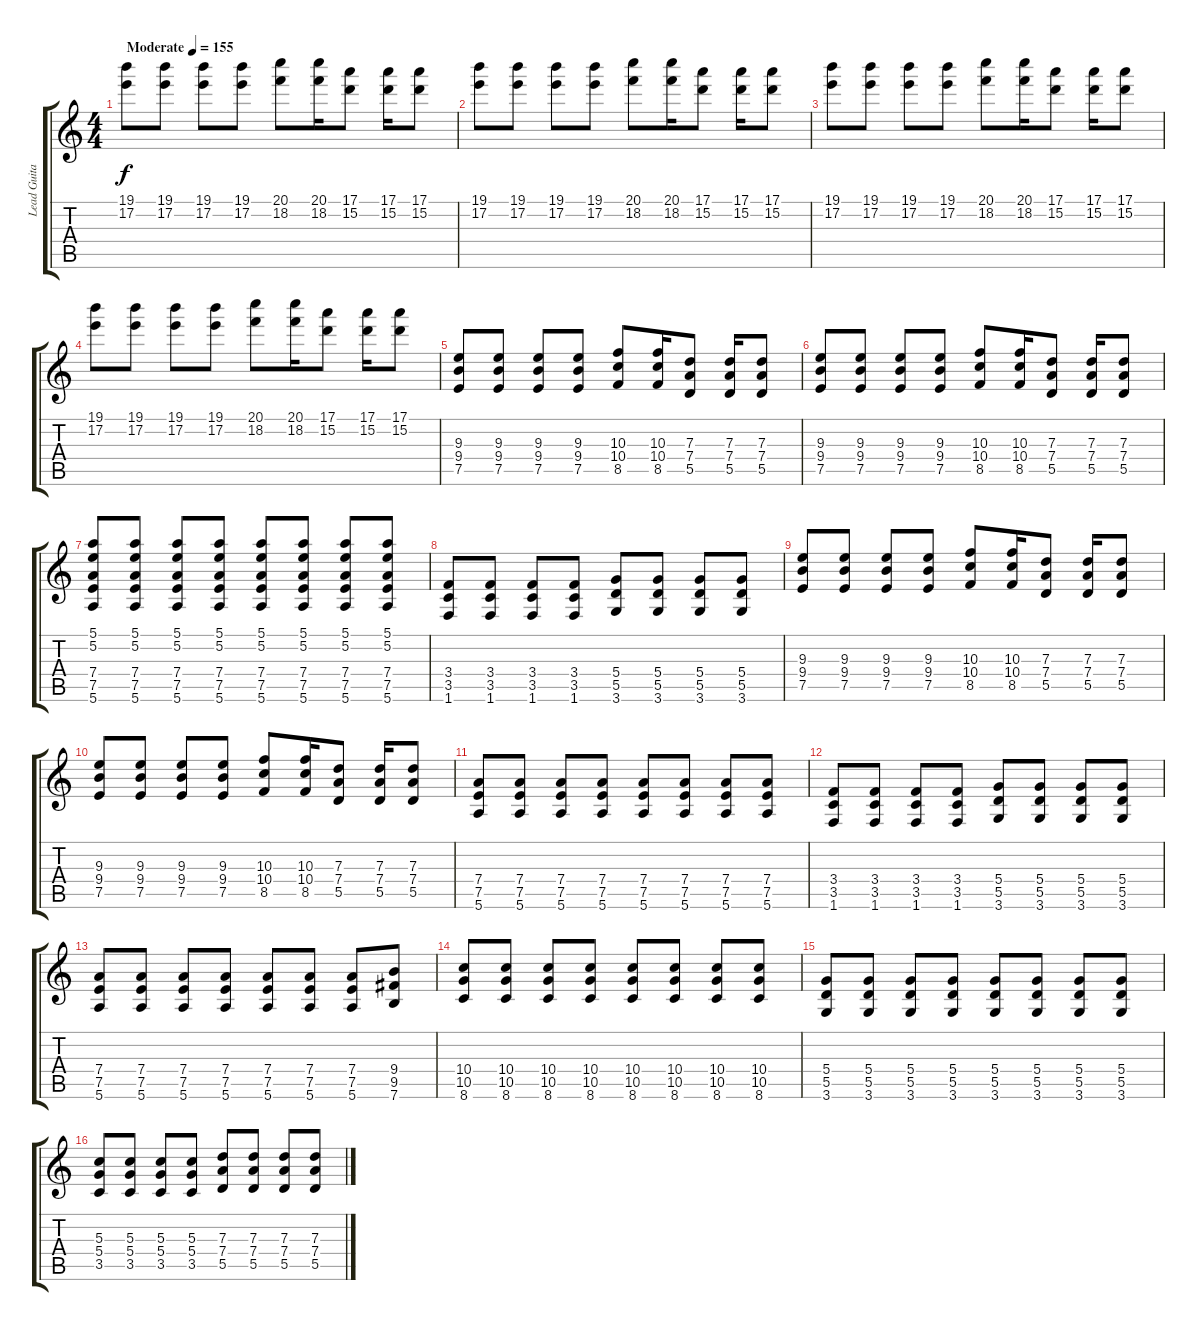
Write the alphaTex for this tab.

\track ("Lead Guitar" "Lead Guita") {instrument overdrivenguitar}
\staff {score tabs}
\tuning (E4 B3 G3 D3 A2 E2) {hide}
\ts (4 4)
\tempo (155 "Moderate")
\clef g2
\ks c
(19.1 17.2).8{dy f instrument overdrivenguitar} (19.1 17.2).8 (19.1 17.2).8 (19.1 17.2).8 (20.1 18.2).8 (20.1 18.2).16 (17.1 15.2).8 (17.1 15.2).16 (17.1 15.2).8 |
(19.1 17.2).8 (19.1 17.2).8 (19.1 17.2).8 (19.1 17.2).8 (20.1 18.2).8 (20.1 18.2).16 (17.1 15.2).8 (17.1 15.2).16 (17.1 15.2).8 |
(19.1 17.2).8 (19.1 17.2).8 (19.1 17.2).8 (19.1 17.2).8 (20.1 18.2).8 (20.1 18.2).16 (17.1 15.2).8 (17.1 15.2).16 (17.1 15.2).8 |
(19.1 17.2).8 (19.1 17.2).8 (19.1 17.2).8 (19.1 17.2).8 (20.1 18.2).8 (20.1 18.2).16 (17.1 15.2).8 (17.1 15.2).16 (17.1 15.2).8 |
(9.3 9.4 7.5).8 (9.3 9.4 7.5).8 (9.3 9.4 7.5).8 (9.3 9.4 7.5).8 (10.3 10.4 8.5).8 (10.3 10.4 8.5).16 (7.3 7.4 5.5).8 (7.3 7.4 5.5).16 (7.3 7.4 5.5).8 |
(9.3 9.4 7.5).8 (9.3 9.4 7.5).8 (9.3 9.4 7.5).8 (9.3 9.4 7.5).8 (10.3 10.4 8.5).8 (10.3 10.4 8.5).16 (7.3 7.4 5.5).8 (7.3 7.4 5.5).16 (7.3 7.4 5.5).8 |
(5.1 5.2 7.4 7.5 5.6).8 (5.1 5.2 7.4 7.5 5.6).8 (5.1 5.2 7.4 7.5 5.6).8 (5.1 5.2 7.4 7.5 5.6).8 (5.1 5.2 7.4 7.5 5.6).8 (5.1 5.2 7.4 7.5 5.6).8 (5.1 5.2 7.4 7.5 5.6).8 (5.1 5.2 7.4 7.5 5.6).8 |
(3.4 3.5 1.6).8 (3.4 3.5 1.6).8 (3.4 3.5 1.6).8 (3.4 3.5 1.6).8 (5.4 5.5 3.6).8 (5.4 5.5 3.6).8 (5.4 5.5 3.6).8 (5.4 5.5 3.6).8 |
(9.3 9.4 7.5).8 (9.3 9.4 7.5).8 (9.3 9.4 7.5).8 (9.3 9.4 7.5).8 (10.3 10.4 8.5).8 (10.3 10.4 8.5).16 (7.3 7.4 5.5).8 (7.3 7.4 5.5).16 (7.3 7.4 5.5).8 |
(9.3 9.4 7.5).8 (9.3 9.4 7.5).8 (9.3 9.4 7.5).8 (9.3 9.4 7.5).8 (10.3 10.4 8.5).8 (10.3 10.4 8.5).16 (7.3 7.4 5.5).8 (7.3 7.4 5.5).16 (7.3 7.4 5.5).8 |
(7.4 7.5 5.6).8 (7.4 7.5 5.6).8 (7.4 7.5 5.6).8 (7.4 7.5 5.6).8 (7.4 7.5 5.6).8 (7.4 7.5 5.6).8 (7.4 7.5 5.6).8 (7.4 7.5 5.6).8 |
(3.4 3.5 1.6).8 (3.4 3.5 1.6).8 (3.4 3.5 1.6).8 (3.4 3.5 1.6).8 (5.4 5.5 3.6).8 (5.4 5.5 3.6).8 (5.4 5.5 3.6).8 (5.4 5.5 3.6).8 |
(7.4 7.5 5.6).8 (7.4 7.5 5.6).8 (7.4 7.5 5.6).8 (7.4 7.5 5.6).8 (7.4 7.5 5.6).8 (7.4 7.5 5.6).8 (7.4 7.5 5.6).8 (9.4 9.5 7.6).8 |
(10.4 10.5 8.6).8 (10.4 10.5 8.6).8 (10.4 10.5 8.6).8 (10.4 10.5 8.6).8 (10.4 10.5 8.6).8 (10.4 10.5 8.6).8 (10.4 10.5 8.6).8 (10.4 10.5 8.6).8 |
(5.4 5.5 3.6).8 (5.4 5.5 3.6).8 (5.4 5.5 3.6).8 (5.4 5.5 3.6).8 (5.4 5.5 3.6).8 (5.4 5.5 3.6).8 (5.4 5.5 3.6).8 (5.4 5.5 3.6).8 |
(5.3 5.4 3.5).8 (5.3 5.4 3.5).8 (5.3 5.4 3.5).8 (5.3 5.4 3.5).8 (7.3 7.4 5.5).8 (7.3 7.4 5.5).8 (7.3 7.4 5.5).8 (7.3 7.4 5.5).8
